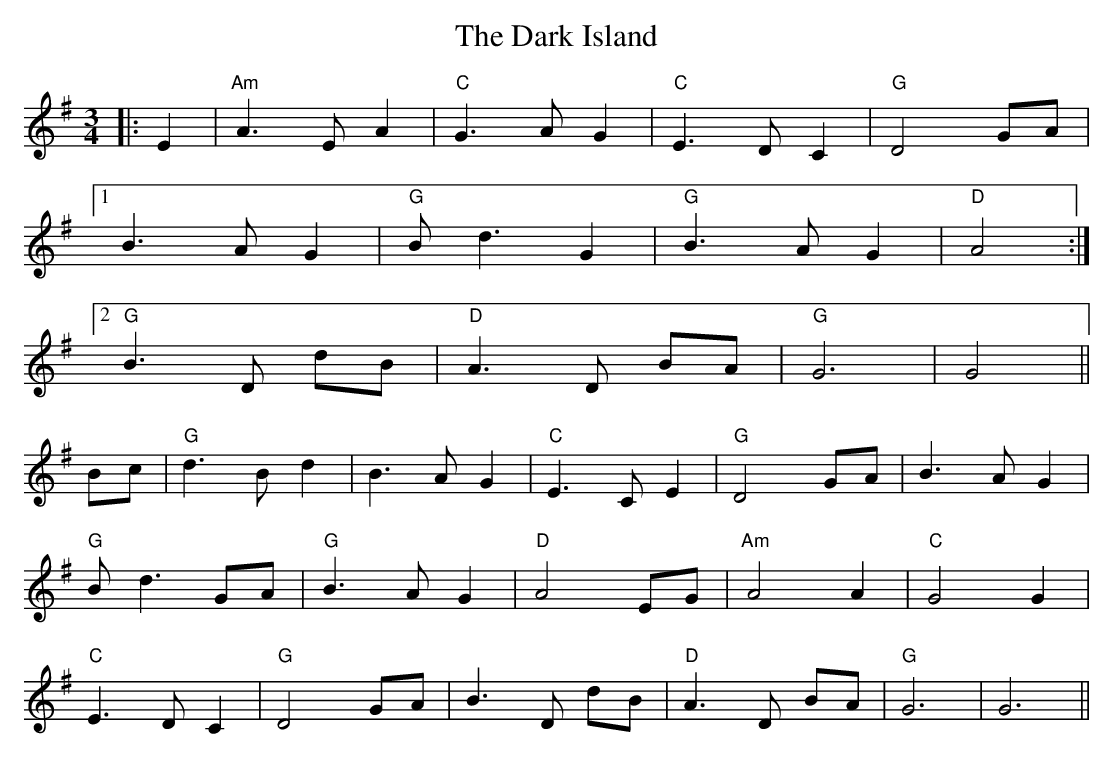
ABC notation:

X:1
T: The Dark Island
M: 3/4
L: 1/8
K: Gmaj
|:E2|"Am" A3 E A2|"C" G3 A G2|"C" E3 D C2|"G" D4 GA|
[1 B3 A G2|"G" B d3 G2|"G" B3 A G2|"D" A4:|
[2 "G" B3 D dB|"D" A3 D BA|"G" G6|G4||
Bc|"G" d3 B d2|B3 A G2|"C" E3 C E2|"G" D4 GA|B3 A G2|
"G" B d3 GA|"G" B3 A G2|"D" A4 EG|"Am" A4 A2|"C" G4 G2|
"C" E3 D C2|"G" D4 GA|B3 D dB|"D" A3 D BA|"G" G6|G6||
